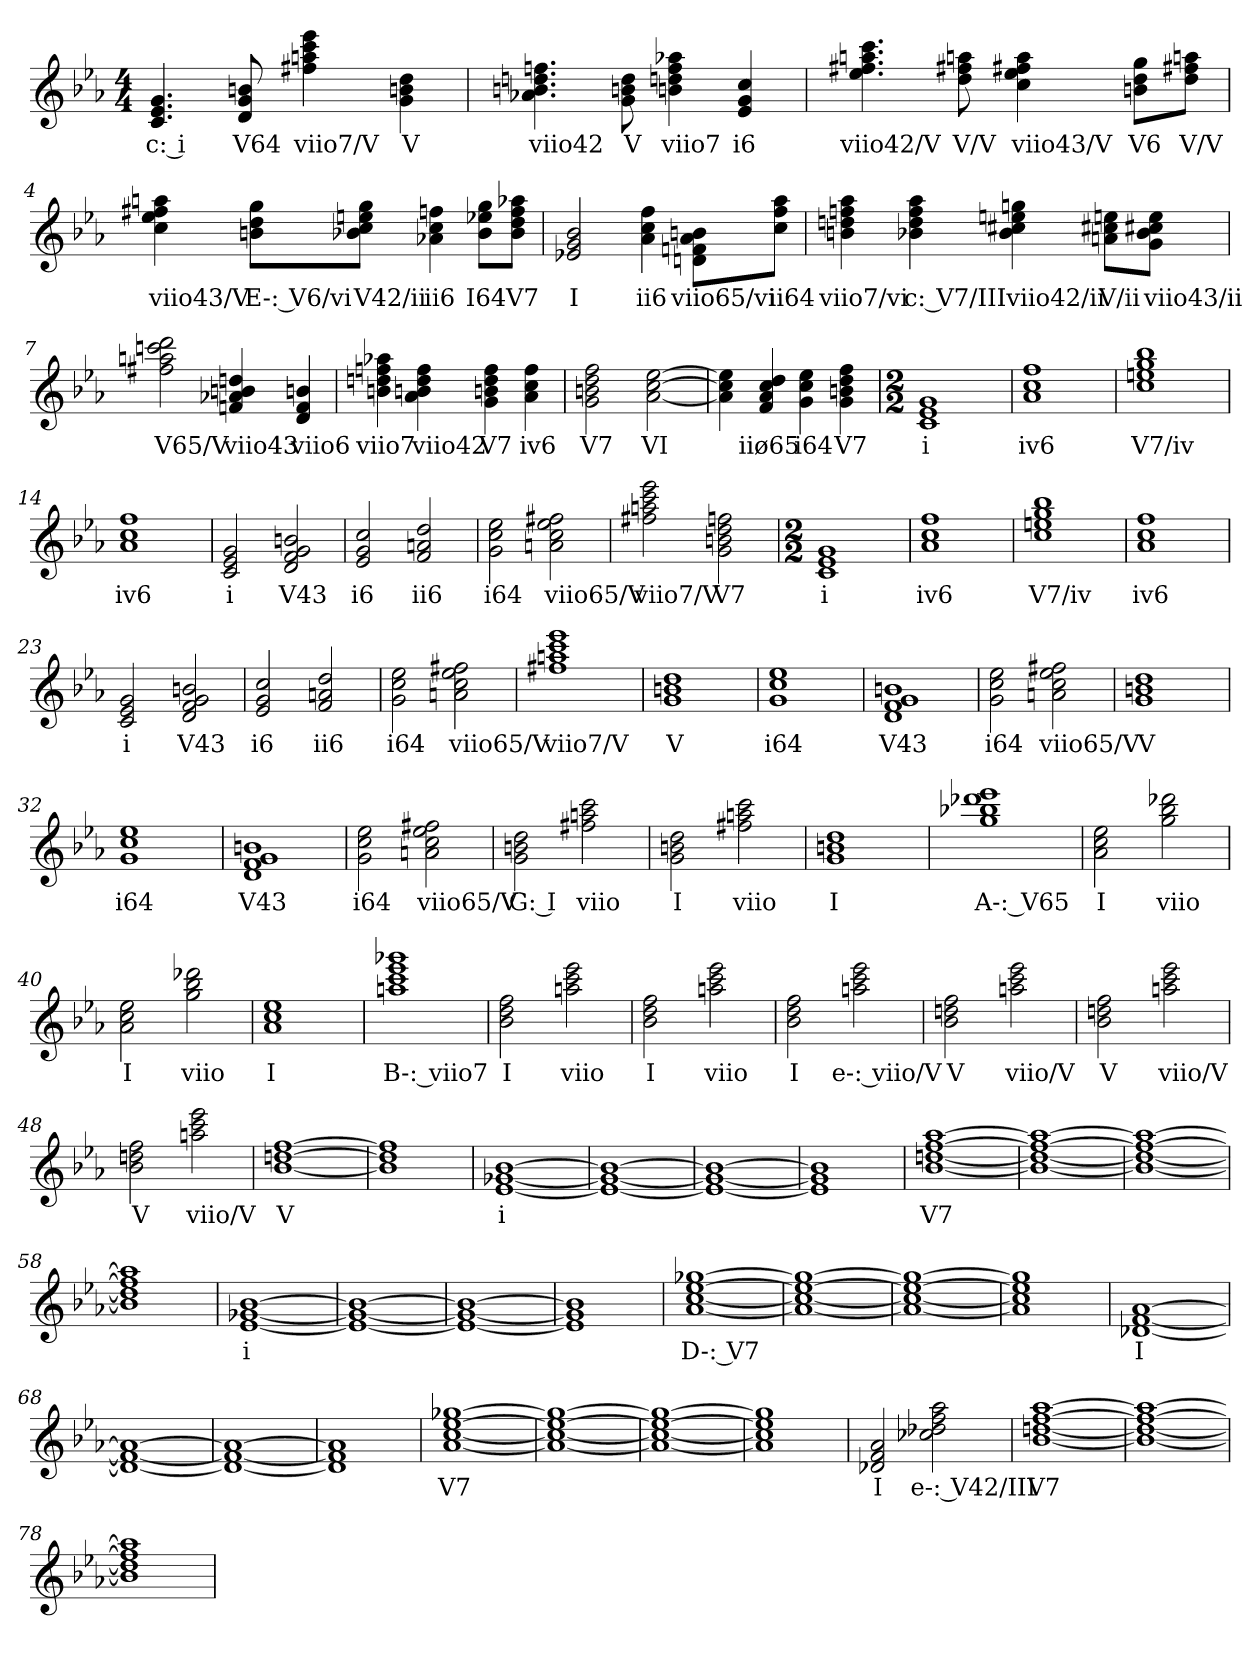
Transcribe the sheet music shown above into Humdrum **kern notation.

**kern	**text
*part1	*part1
*staff1	*staff1
*k[b-e-a-]	*
*c:	*
*M4/4	*
=1	=1
4.c 4.e- 4.g	c: i
8d 8g 8bn	V64
4ff#X 4aan 4ccc 4eee-	viio7/V
4g 4bn 4dd	V
=2	=2
4.a-X 4.bn 4.ddn 4.ffn	viio42
8g 8bn 8dd	V
4bn 4ddn 4ff 4aa-X	viio7
4e- 4g 4cc	i6
=3	=3
4.ee- 4.ff#X 4.aan 4.ccc	viio42/V
8dd 8ff#X 8aan	V/V
4cc 4ee- 4ff#X 4aa	viio43/V
8bn 8dd 8ggL	V6
8dd 8ff#X 8aanJ	V/V
=4	=4
4cc 4ee- 4ff#X 4aan	viio43/V
8bn 8dd 8ggL	E-: V6/vi
8b-X 8cc 8een 8ggJ	V42/ii
4a-X 4cc 4ffn	ii6
8b- 8ee-X 8ggL	I64
8b- 8dd 8ff 8aa-XJ	V7
=5	=5
2e-X 2g 2b-	I
4a- 4cc 4ff	ii6
8dn 8fn 8a- 8bnL	viio65/vi
8cc 8ff 8aa-J	ii64
=6	=6
4bn 4ddn 4ffn 4aa-	viio7/vi
4b-X 4dd 4ff 4aa-	c: V7/III
4b- 4cc#X 4een 4ggn	viio42/ii
8an 8cc#X 8eenL	V/ii
8g 8b- 8cc#X 8eeJ	viio43/ii
=7	=7
2ff#X 2aan 2cccn 2ddd	V65/V
4fn 4a-X 4bn 4ddn	viio43
4d 4f 4bn	viio6
=8	=8
4bn 4ddn 4ffn 4aa-X	viio7
4a- 4bn 4dd 4ff	viio42
4g 4bn 4dd 4ff	V7
4a- 4cc 4ff	iv6
=9	=9
2g 2bn 2dd 2ff	V7
[2a- [2cc [2ee-	VI
=10	=10
4a-] 4cc] 4ee-]	.
4f 4a- 4cc 4dd	iiø65
4g 4cc 4ee-	i64
4g 4bn 4dd 4ff	V7
=11	=11
*M2/2	*
1c 1e- 1g	i
=12	=12
1a- 1cc 1ff	iv6
=13	=13
1cc 1een 1gg 1bb-	V7/iv
=14	=14
1a- 1cc 1ff	iv6
=15	=15
2c 2e- 2g	i
2d 2f 2g 2bn	V43
=16	=16
2e- 2g 2cc	i6
2f 2an 2dd	ii6
=17	=17
2g 2cc 2ee-	i64
2an 2cc 2ee- 2ff#X	viio65/V
=18	=18
2ff#X 2aan 2ccc 2eee-	viio7/V
2g 2bn 2dd 2ffn	V7
=19	=19
*M2/2	*
1c 1e- 1g	i
=20	=20
1a- 1cc 1ff	iv6
=21	=21
1cc 1een 1gg 1bb-	V7/iv
=22	=22
1a- 1cc 1ff	iv6
=23	=23
2c 2e- 2g	i
2d 2f 2g 2bn	V43
=24	=24
2e- 2g 2cc	i6
2f 2an 2dd	ii6
=25	=25
2g 2cc 2ee-	i64
2an 2cc 2ee- 2ff#X	viio65/V
=26	=26
1ff#X 1aan 1ccc 1eee-	viio7/V
=27	=27
1g 1bn 1dd	V
=28	=28
1g 1cc 1ee-	i64
=29	=29
1d 1f 1g 1bn	V43
=30	=30
2g 2cc 2ee-	i64
2an 2cc 2ee- 2ff#X	viio65/V
=31	=31
1g 1bn 1dd	V
=32	=32
1g 1cc 1ee-	i64
=33	=33
1d 1f 1g 1bn	V43
=34	=34
2g 2cc 2ee-	i64
2an 2cc 2ee- 2ff#X	viio65/V
=35	=35
2g 2bn 2dd	G: I
2ff#X 2aan 2ccc	viio
=36	=36
2g 2bn 2dd	I
2ff#X 2aan 2ccc	viio
=37	=37
1g 1bn 1dd	I
=38	=38
1gg 1bb-X 1ddd-X 1eee-	A-: V65
=39	=39
2a- 2cc 2ee-	I
2gg 2bb- 2ddd-X	viio
=40	=40
2a- 2cc 2ee-	I
2gg 2bb- 2ddd-X	viio
=41	=41
1a- 1cc 1ee-	I
=42	=42
1aan 1ccc 1eee- 1ggg-X	B-: viio7
=43	=43
2b- 2dd 2ff	I
2aan 2ccc 2eee-	viio
=44	=44
2b- 2dd 2ff	I
2aan 2ccc 2eee-	viio
=45	=45
2b- 2dd 2ff	I
2aan 2ccc 2eee-	e-: viio/V
=46	=46
2b- 2ddn 2ff	V
2aan 2ccc 2eee-	viio/V
=47	=47
2b- 2ddn 2ff	V
2aan 2ccc 2eee-	viio/V
=48	=48
2b- 2ddn 2ff	V
2aan 2ccc 2eee-	viio/V
=49	=49
[1b- [1ddn [1ff	V
=50	=50
1b-] 1dd] 1ff]	.
=51	=51
[1e- [1g-X [1b-	i
=52	=52
1e-_ 1g-_ 1b-_	.
=53	=53
1e-_ 1g-_ 1b-_	.
=54	=54
1e-] 1g-] 1b-]	.
=55	=55
[1b- [1ddn [1ff [1aa-	V7
=56	=56
1b-_ 1dd_ 1ff_ 1aa-_	.
=57	=57
1b-_ 1dd_ 1ff_ 1aa-_	.
=58	=58
1b-] 1dd] 1ff] 1aa-]	.
=59	=59
[1e- [1g-X [1b-	i
=60	=60
1e-_ 1g-_ 1b-_	.
=61	=61
1e-_ 1g-_ 1b-_	.
=62	=62
1e-] 1g-] 1b-]	.
=63	=63
[1a- [1cc [1ee- [1gg-X	D-: V7
=64	=64
1a-_ 1cc_ 1ee-_ 1gg-_	.
=65	=65
1a-_ 1cc_ 1ee-_ 1gg-_	.
=66	=66
1a-] 1cc] 1ee-] 1gg-]	.
=67	=67
[1d-X [1f [1a-	I
=68	=68
1d-_ 1f_ 1a-_	.
=69	=69
1d-_ 1f_ 1a-_	.
=70	=70
1d-] 1f] 1a-]	.
=71	=71
[1a- [1cc [1ee- [1gg-X	V7
=72	=72
1a-_ 1cc_ 1ee-_ 1gg-_	.
=73	=73
1a-_ 1cc_ 1ee-_ 1gg-_	.
=74	=74
1a-] 1cc] 1ee-] 1gg-]	.
=75	=75
2d-X 2f 2a-	I
2cc-X 2dd-X 2ff 2aa-	e-: V42/III
=76	=76
[1b- [1ddn [1ff [1aa-	V7
=77	=77
1b-_ 1dd_ 1ff_ 1aa-_	.
=78	=78
1b-] 1dd] 1ff] 1aa-]	.
=	=
*-	*-
